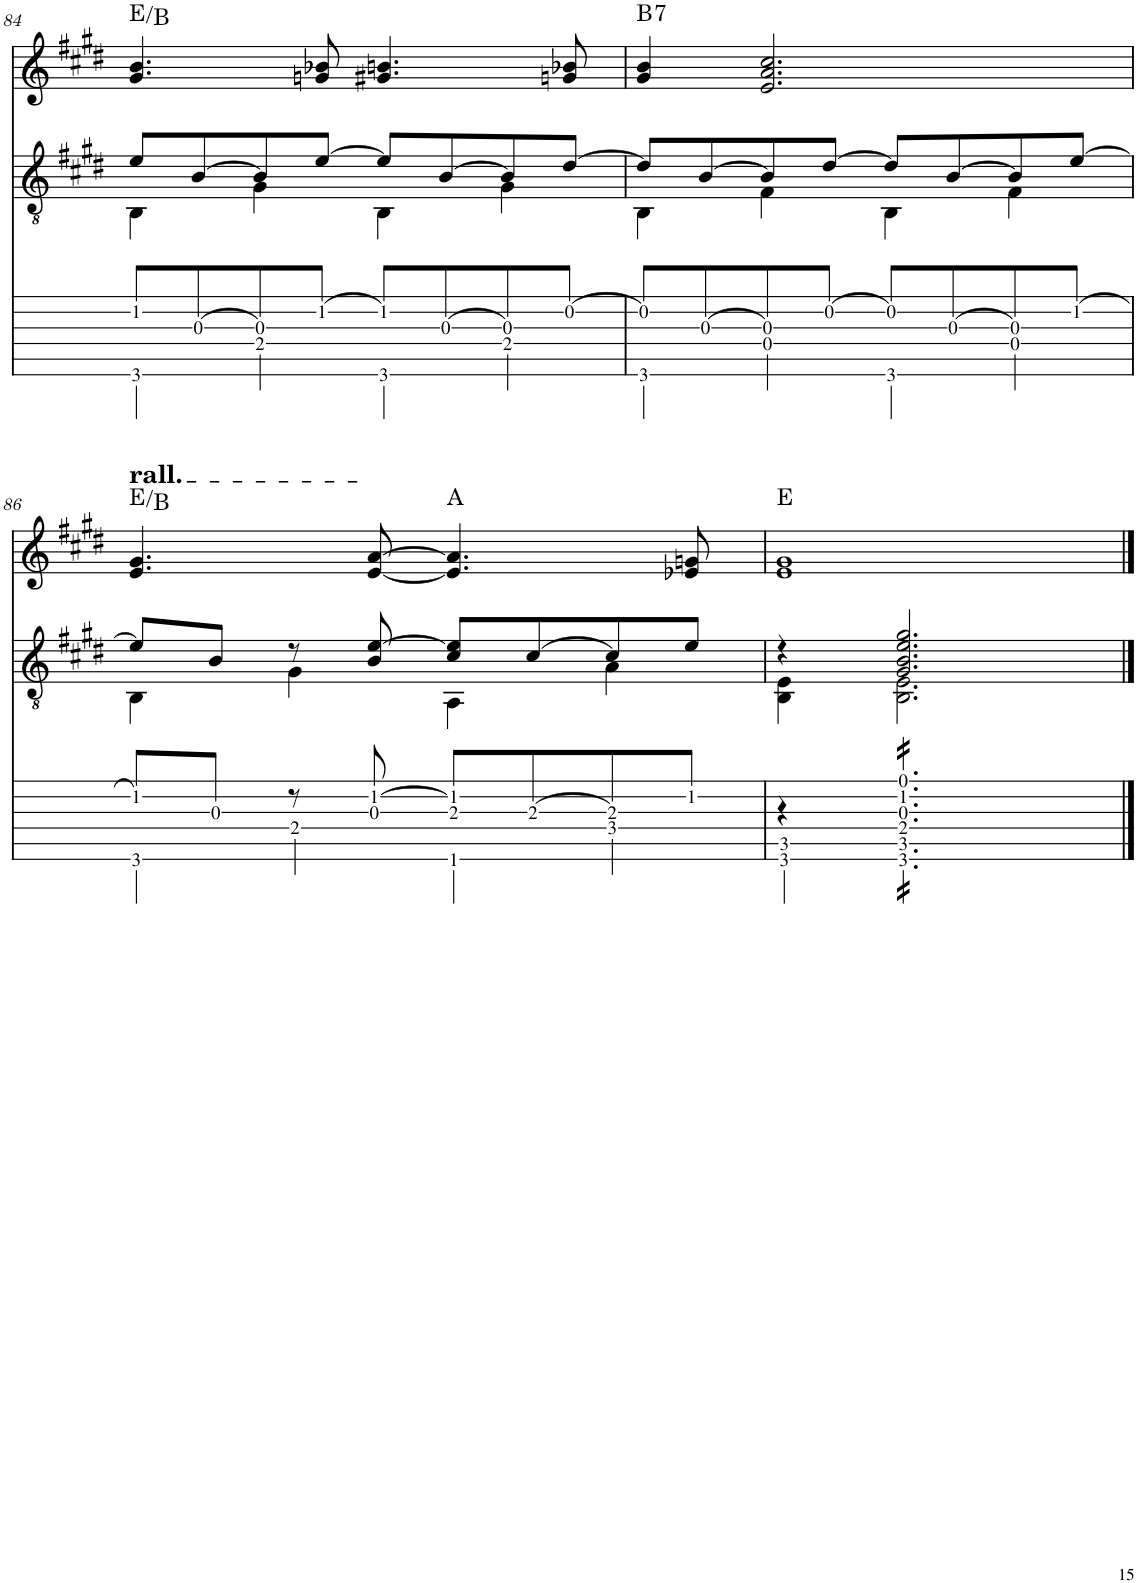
**kern	**kern	**kern	**harte
*part2	*part2	*part1	*part1
*staff3	*staff2	*staff1	*
*I"Classical Guitar	*	*I"La Armonica diatonica 10-fori	*
!!LO:PB:g=z
*	*clefGv2	*clefG2	*
*k[f#c#g#d#]	*k[f#c#g#d#]	*k[f#c#g#d#]	*
*M4/4	*M4/4	*M4/4	*
=84	=84	=84	=84
*^	*^	*	*
8e/L	4BB\	8e/L	4BB\	4.g#/ 4.b/	E:maj/5
[8B/	.	[8B/	.	.	.
8B/]	4G#\	8B/]	4G#\	.	.
[8e/J	.	[8e/J	.	8gn/ 8b-X/	.
8e/L]	4BB\	8e/L]	4BB\	4.g#X/ 4.bn/	.
[8B/	.	[8B/	.	.	.
8B/]	4G#\	8B/]	4G#\	.	.
[8d#/J	.	[8d#/J	.	8gn/ 8b-X/	.
=85	=85	=85	=85	=85	=85
!	!	!	!	!	!LO:H:kt=7
8d#/L]	4BB\	8d#/L]	4BB\	4g#/ 4b/	B:7
[8B/	.	[8B/	.	.	.
8B/]	4F#\	8B/]	4F#\	2.e/ 2.a/ 2.cc#/	.
[8d#/J	.	[8d#/J	.	.	.
8d#/L]	4BB\	8d#/L]	4BB\	.	.
[8B/	.	[8B/	.	.	.
8B/]	4F#\	8B/]	4F#\	.	.
[8e/J	.	[8e/J	.	.	.
!!LO:LB:g=z
=86	=86	=86	=86	=86	=86
!	!	!	!	!LO:TX:a:t=rall.	!
8e/L]	4BB\	8e/L]	4BB\	4.e/ 4.g#/	E:maj/5
8B/J	.	8B/J	.	.	.
8r	4G#\	8r	4G#\	.	.
8B/ [8e/	.	8B/ [8e/	.	[8e/ [8a/	.
8c#/ 8e/]L	4AA\	8c#/ 8e/]L	4AA\	4.e/] 4.a/]	A:maj
[8c#/	.	[8c#/	.	.	.
8c#/]	4A\	8c#/]	4A\	.	.
8e/J	.	8e/J	.	8e-X/ 8gn/	.
=87	=87	=87	=87	=87	=87
4r	4BB\ 4E\	4r	4BB\ 4E\	1e 1g#	E:maj
2.G#/ 2.B/ 2.e/ 2.g#/	2.BB\ 2.E\	2.G#/ 2.B/ 2.e/ 2.g#/	2.BB\ 2.E\	.	.
*v	*v	*	*	*	*
*	*v	*v	*	*
==	==	==	==
*-	*-	*-	*-
